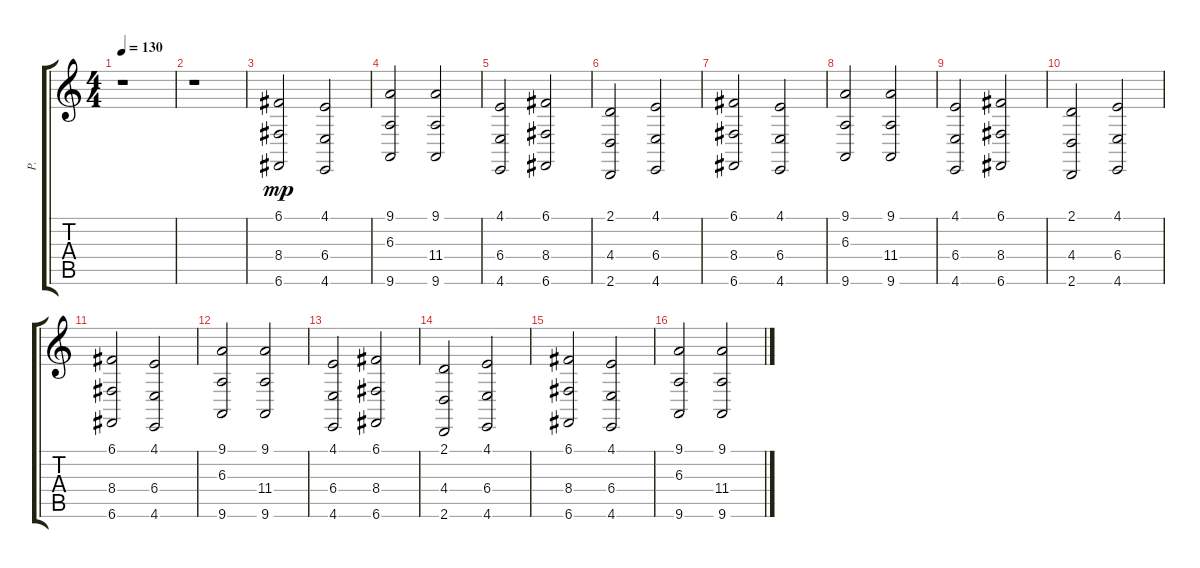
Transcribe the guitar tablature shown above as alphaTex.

\track ("        P. Lof (organ)" "        P.") {instrument churchorgan}
\staff {score tabs}
\tuning (C4 G3 Eb3 Bb2 F2 C2) {hide}
\ts (4 4)
\tempo 130
\clef g2
\ks c
r.1{dy mp} |
r.1 |
(6.1 8.4 6.6).2 (4.1 6.4 4.6).2 |
(9.1 6.3 9.6).2 (9.1 11.4 9.6).2 |
(4.1 6.4 4.6).2 (6.1 8.4 6.6).2 |
(2.1 4.4 2.6).2 (4.1 6.4 4.6).2 |
(6.1 8.4 6.6).2 (4.1 6.4 4.6).2 |
(9.1 6.3 9.6).2 (9.1 11.4 9.6).2 |
(4.1 6.4 4.6).2 (6.1 8.4 6.6).2 |
(2.1 4.4 2.6).2 (4.1 6.4 4.6).2 |
(6.1 8.4 6.6).2 (4.1 6.4 4.6).2 |
(9.1 6.3 9.6).2 (9.1 11.4 9.6).2 |
(4.1 6.4 4.6).2 (6.1 8.4 6.6).2 |
(2.1 4.4 2.6).2 (4.1 6.4 4.6).2 |
(6.1 8.4 6.6).2 (4.1 6.4 4.6).2 |
(9.1 6.3 9.6).2 (9.1 11.4 9.6).2
